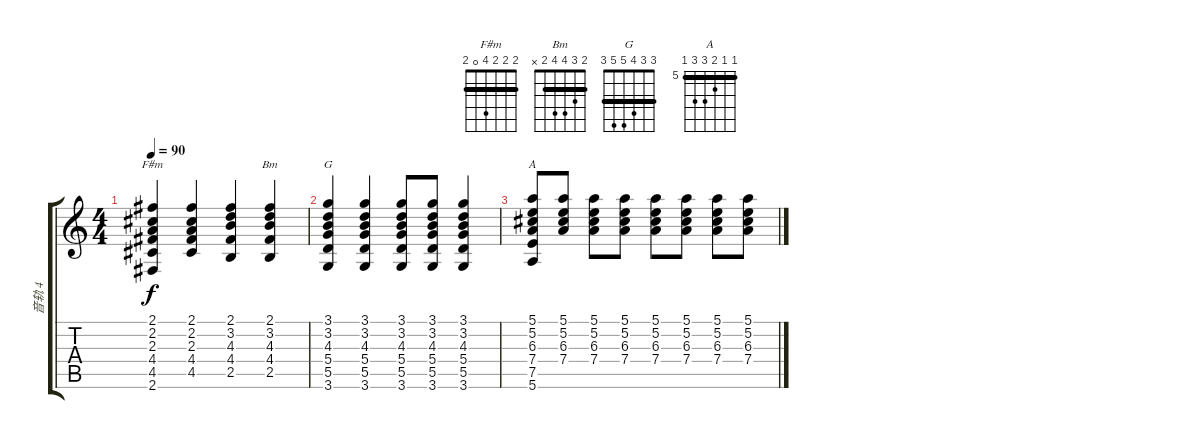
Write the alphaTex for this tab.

\track ("音轨 4" "音轨 4") {instrument electricguitarjazz}
\staff {score tabs}
\tuning (E4 B3 G3 D3 A2 E2) {hide}
\chord ("F#m" 2 2 2 4 0 2) {barre 2}
\chord ("Bm" 2 3 4 4 2 x) {barre 2}
\chord ("G" 3 3 4 5 5 3) {barre 3}
\chord ("A" 5 5 6 7 7 5) {firstfret 5 barre 5}
\ts (4 4)
\tempo 90
\clef g2
\ks c
(2.1 2.2 2.3 4.4 4.5 2.6).4{ch "F#m" dy f} (2.1 2.2 2.3 4.4 4.5).4 (2.1 3.2 4.3 4.4 2.5).4 (2.1 3.2 4.3 4.4 2.5).4{ch "Bm"} |
(3.1 3.2 4.3 5.4 5.5 3.6).4{ch "G"} (3.1 3.2 4.3 5.4 5.5 3.6).4 (3.1 3.2 4.3 5.4 5.5 3.6).8 (3.1 3.2 4.3 5.4 5.5 3.6).8 (3.1 3.2 4.3 5.4 5.5 3.6).4 |
(5.1 5.2 6.3 7.4 7.5 5.6).8{ch "A"} (5.1 5.2 6.3 7.4).8 (5.1 5.2 6.3 7.4).8 (5.1 5.2 6.3 7.4).8 (5.1 5.2 6.3 7.4).8 (5.1 5.2 6.3 7.4).8 (5.1 5.2 6.3 7.4).8 (5.1 5.2 6.3 7.4).8
